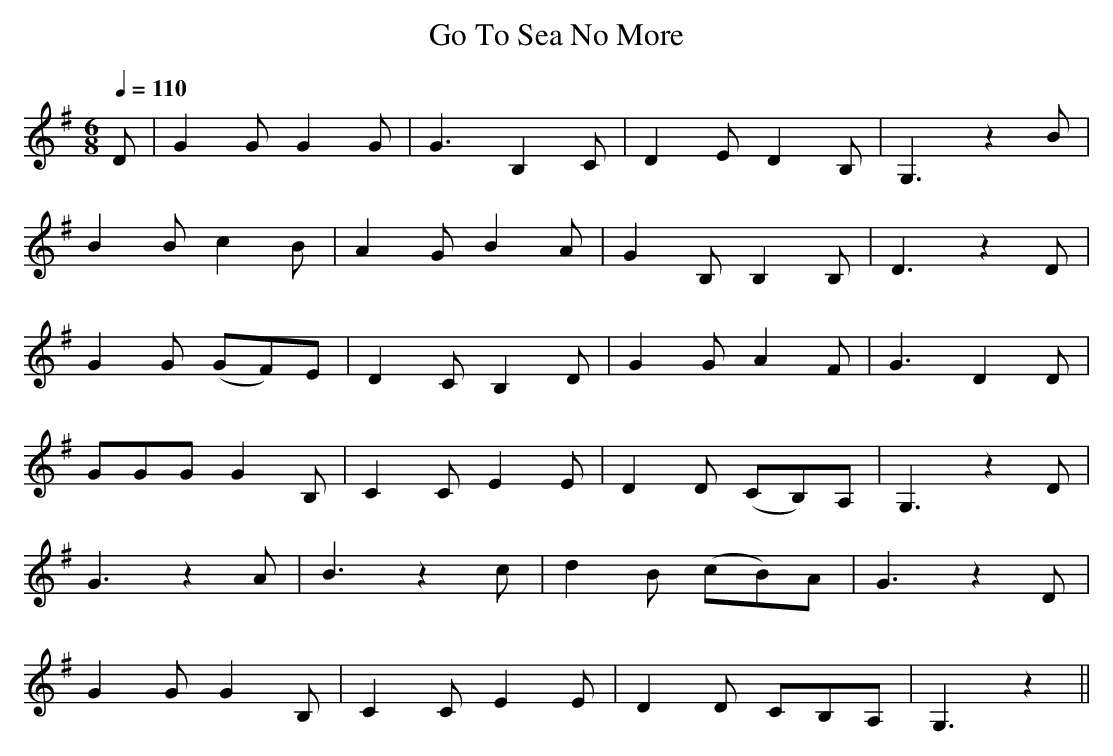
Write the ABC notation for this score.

X:1
T:Go To Sea No More
M:6/8
L:1/8
Q:1/4=110
K:G
D|\
G2G G2G|G3 B,2C|D2E D2B,|G,3 z2B|
B2B c2B|A2G B2A|G2B, B,2B,|D3 z2D|
G2G (GF)E|D2C B,2D|G2G A2F|G3 D2D|
GGG G2B,|C2C E2E|D2D (CB,)A,|G,3 z2D|
G3 z2A|B3 z2c|d2B (cB)A|G3 z2D|
G2G G2B,|C2C E2E|D2D CB,A,|G,3 z2||
